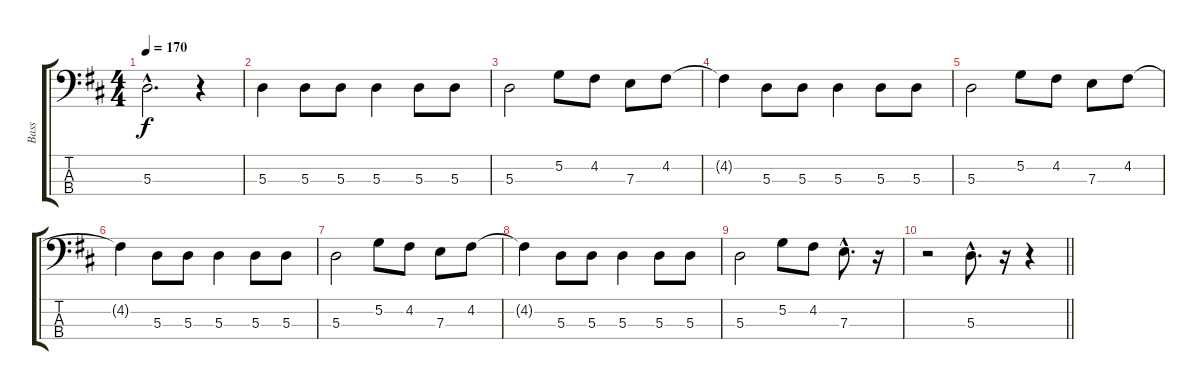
\track ("Bass" "Bass") {instrument electricbasspick}
\staff {score tabs}
\tuning (G2 D2 A1 E1) {hide}
\ts (4 4)
\tempo 170
\clef f4
\ks d
5.3{hac t}.2{d dy f} r.4 |
5.3.4 5.3.8 5.3.8 5.3.4 5.3.8 5.3.8 |
5.3.2 5.2.8 4.2.8 7.3.8 4.2.8 |
4.2{t}.4 5.3.8 5.3.8 5.3.4 5.3.8 5.3.8 |
5.3.2 5.2.8 4.2.8 7.3.8 4.2.8 |
4.2{t}.4 5.3.8 5.3.8 5.3.4 5.3.8 5.3.8 |
5.3.2 5.2.8 4.2.8 7.3.8 4.2.8 |
4.2{t}.4 5.3.8 5.3.8 5.3.4 5.3.8 5.3.8 |
5.3.2 5.2.8 4.2.8 7.3{hac}.8{d} r.16 |
\barLineRight lightlight
r.2 5.3{hac}.8{d} r.16 r.4
